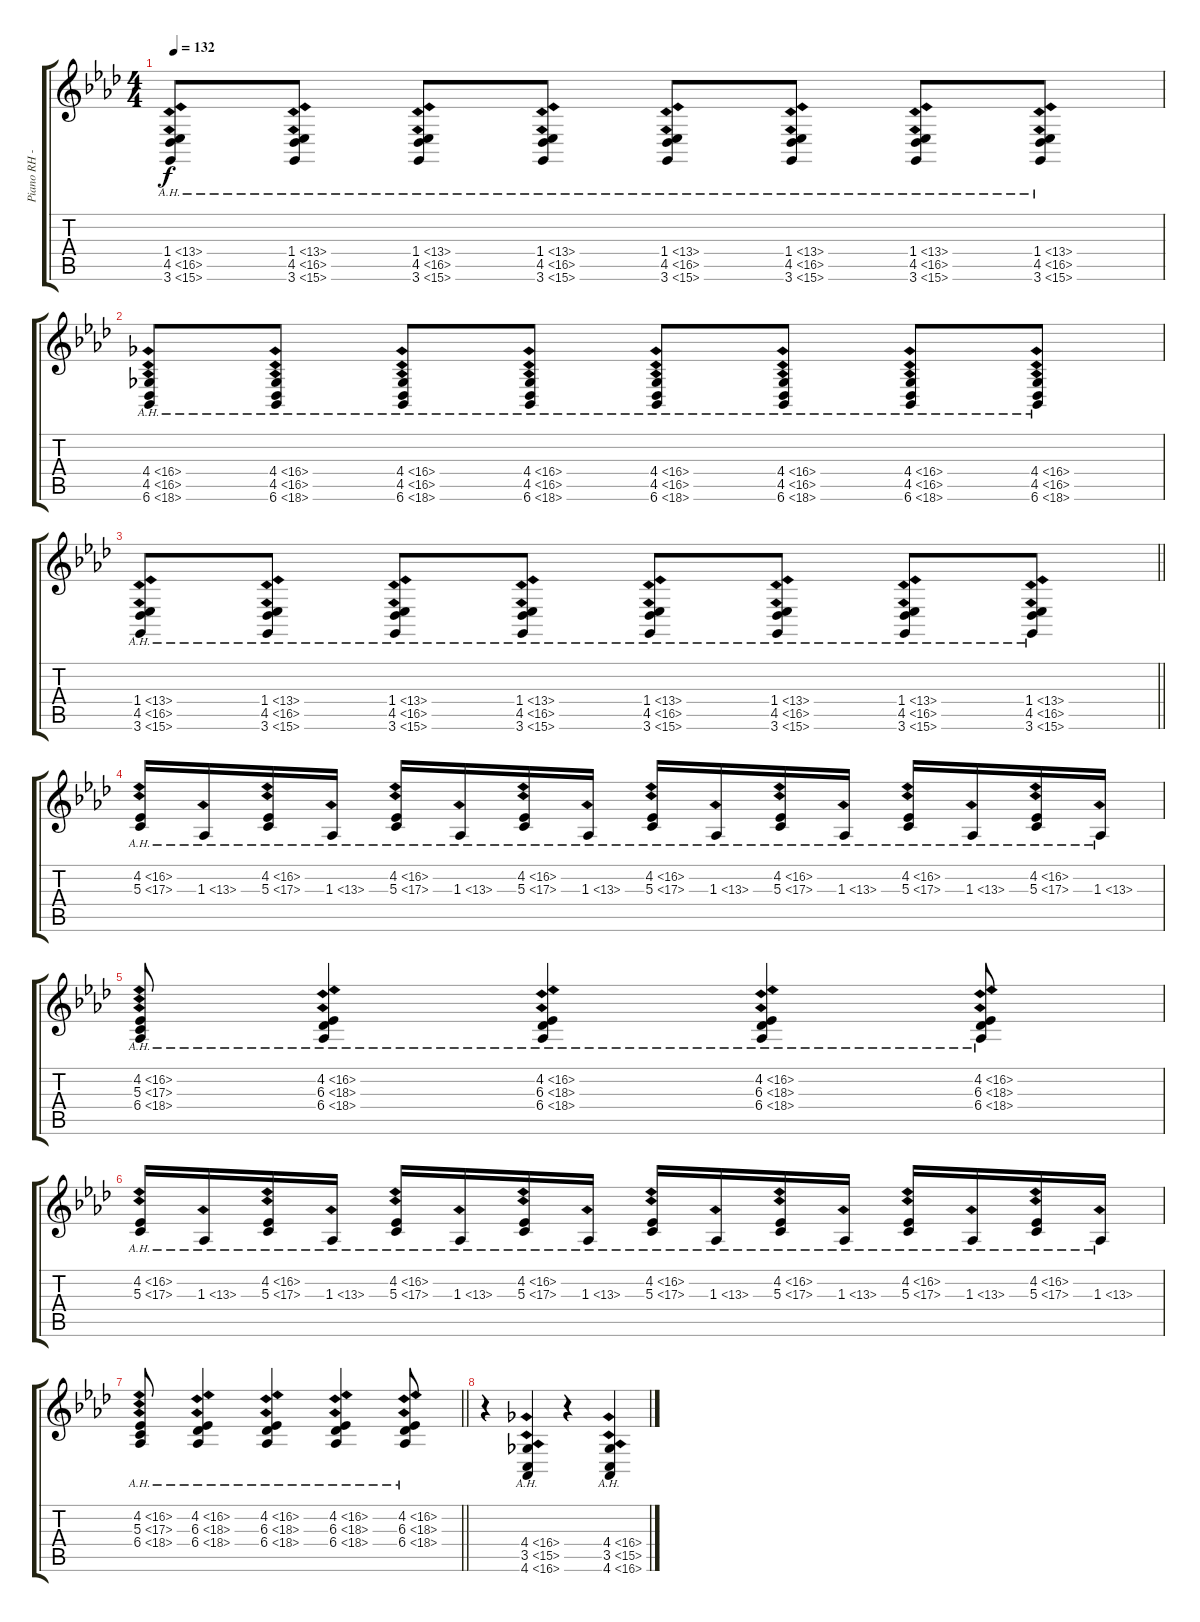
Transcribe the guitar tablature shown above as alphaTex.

\track ("Piano RH - Elton John" "Piano RH -") {instrument acousticgrandpiano}
\staff {score tabs}
\tuning (E4 B3 G3 D3 A2 E2) {hide}
\ts (4 4)
\tempo 132
\clef g2
\ks ab
(1.4{ah 12} 4.5{ah 12} 3.6{ah 12}).8{dy f} (1.4{ah 12} 4.5{ah 12} 3.6{ah 12}).8 (1.4{ah 12} 4.5{ah 12} 3.6{ah 12}).8 (1.4{ah 12} 4.5{ah 12} 3.6{ah 12}).8 (1.4{ah 12} 4.5{ah 12} 3.6{ah 12}).8 (1.4{ah 12} 4.5{ah 12} 3.6{ah 12}).8 (1.4{ah 12} 4.5{ah 12} 3.6{ah 12}).8 (1.4{ah 12} 4.5{ah 12} 3.6{ah 12}).8 |
(4.4{ah 12} 4.5{ah 12} 6.6{ah 12}).8 (4.4{ah 12} 4.5{ah 12} 6.6{ah 12}).8 (4.4{ah 12} 4.5{ah 12} 6.6{ah 12}).8 (4.4{ah 12} 4.5{ah 12} 6.6{ah 12}).8 (4.4{ah 12} 4.5{ah 12} 6.6{ah 12}).8 (4.4{ah 12} 4.5{ah 12} 6.6{ah 12}).8 (4.4{ah 12} 4.5{ah 12} 6.6{ah 12}).8 (4.4{ah 12} 4.5{ah 12} 6.6{ah 12}).8 |
\barLineRight lightlight
(1.4{ah 12} 4.5{ah 12} 3.6{ah 12}).8 (1.4{ah 12} 4.5{ah 12} 3.6{ah 12}).8 (1.4{ah 12} 4.5{ah 12} 3.6{ah 12}).8 (1.4{ah 12} 4.5{ah 12} 3.6{ah 12}).8 (1.4{ah 12} 4.5{ah 12} 3.6{ah 12}).8 (1.4{ah 12} 4.5{ah 12} 3.6{ah 12}).8 (1.4{ah 12} 4.5{ah 12} 3.6{ah 12}).8 (1.4{ah 12} 4.5{ah 12} 3.6{ah 12}).8 |
(4.2{ah 12} 5.3{ah 12}).16 1.3{ah 12}.16 (4.2{ah 12} 5.3{ah 12}).16 1.3{ah 12}.16 (4.2{ah 12} 5.3{ah 12}).16 1.3{ah 12}.16 (4.2{ah 12} 5.3{ah 12}).16 1.3{ah 12}.16 (4.2{ah 12} 5.3{ah 12}).16 1.3{ah 12}.16 (4.2{ah 12} 5.3{ah 12}).16 1.3{ah 12}.16 (4.2{ah 12} 5.3{ah 12}).16 1.3{ah 12}.16 (4.2{ah 12} 5.3{ah 12}).16 1.3{ah 12}.16 |
(4.2{ah 12} 5.3{ah 12} 6.4{ah 12}).8 (4.2{ah 12} 6.3{ah 12} 6.4{ah 12}).4 (4.2{ah 12} 6.3{ah 12} 6.4{ah 12}).4 (4.2{ah 12} 6.3{ah 12} 6.4{ah 12}).4 (4.2{ah 12} 6.3{ah 12} 6.4{ah 12}).8 |
(4.2{ah 12} 5.3{ah 12}).16 1.3{ah 12}.16 (4.2{ah 12} 5.3{ah 12}).16 1.3{ah 12}.16 (4.2{ah 12} 5.3{ah 12}).16 1.3{ah 12}.16 (4.2{ah 12} 5.3{ah 12}).16 1.3{ah 12}.16 (4.2{ah 12} 5.3{ah 12}).16 1.3{ah 12}.16 (4.2{ah 12} 5.3{ah 12}).16 1.3{ah 12}.16 (4.2{ah 12} 5.3{ah 12}).16 1.3{ah 12}.16 (4.2{ah 12} 5.3{ah 12}).16 1.3{ah 12}.16 |
\barLineRight lightlight
(4.2{ah 12} 5.3{ah 12} 6.4{ah 12}).8 (4.2{ah 12} 6.3{ah 12} 6.4{ah 12}).4 (4.2{ah 12} 6.3{ah 12} 6.4{ah 12}).4 (4.2{ah 12} 6.3{ah 12} 6.4{ah 12}).4 (4.2{ah 12} 6.3{ah 12} 6.4{ah 12}).8 |
r.4 (4.4{ah 12} 3.5{ah 12} 4.6{ah 12}).4 r.4 (4.4{ah 12} 3.5{ah 12} 4.6{ah 12}).4
